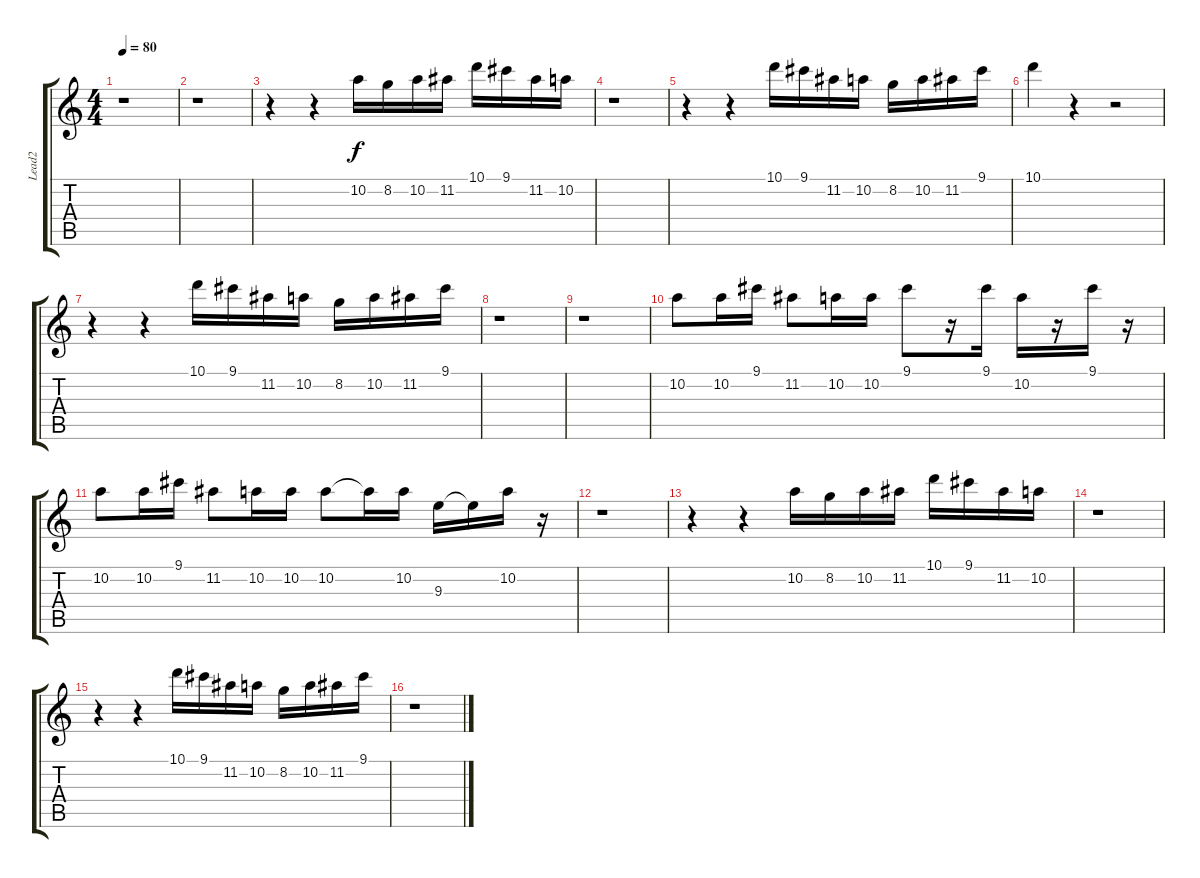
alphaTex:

\track (" Lead2" " Lead2") {instrument acousticguitarnylon}
\staff {score tabs}
\tuning (E4 B3 G3 D3 A2 E2) {hide}
\ts (4 4)
\tempo 80
\clef g2
\ks c
r.1{dy f} |
r.1 |
r.4 r.4 10.2.16 8.2.16 10.2.16 11.2.16 10.1.16 9.1.16 11.2.16 10.2.16 |
r.1 |
r.4 r.4 10.1.16 9.1.16 11.2.16 10.2.16 8.2.16 10.2.16 11.2.16 9.1.16 |
10.1.4 r.4 r.2 |
r.4 r.4 10.1.16 9.1.16 11.2.16 10.2.16 8.2.16 10.2.16 11.2.16 9.1.16 |
r.1 |
r.1 |
10.2.8 10.2.16 9.1.16 11.2.8 10.2.16 10.2.16 9.1.8 r.16 9.1.16 10.2.16 r.16 9.1.16 r.16 |
10.2.8 10.2.16 9.1.16 11.2.8 10.2.16 10.2.16 10.2.8 10.2{t}.16 10.2.16 9.3.16 9.3{t}.16 10.2.16 r.16 |
r.1 |
r.4 r.4 10.2.16 8.2.16 10.2.16 11.2.16 10.1.16 9.1.16 11.2.16 10.2.16 |
r.1 |
r.4 r.4 10.1.16 9.1.16 11.2.16 10.2.16 8.2.16 10.2.16 11.2.16 9.1.16 |
r.1
